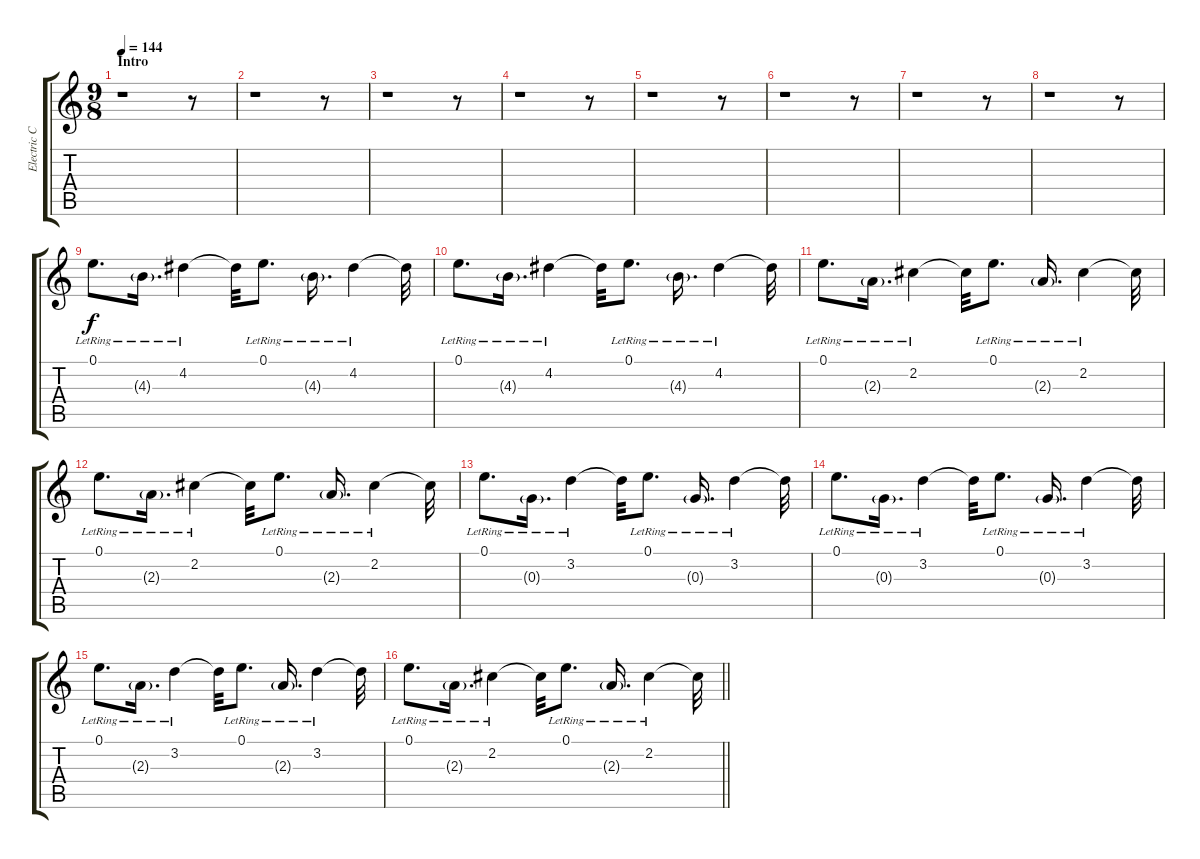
\track ("Electric Clean (MIDI!)" "Electric C") {instrument electricguitarclean}
\staff {score tabs}
\tuning (E4 B3 G3 D3 A2 E2) {hide}
\ts (9 8)
\section ("" "Intro")
\tempo 144
\clef g2
\ks c
r.1{dy f instrument electricguitarclean} r.8 |
r.1 r.8 |
r.1 r.8 |
r.1 r.8 |
r.1 r.8 |
r.1 r.8 |
r.1 r.8 |
r.1 r.8 |
0.1{lr}.8{d} 4.3{g lr}.16{d} 4.2{lr}.4 4.2{t}.32 0.1{lr}.8{d} 4.3{g lr}.16{d} 4.2{lr}.4 4.2{t}.32 |
0.1{lr}.8{d} 4.3{g lr}.16{d} 4.2{lr}.4 4.2{t}.32 0.1{lr}.8{d} 4.3{g lr}.16{d} 4.2{lr}.4 4.2{t}.32 |
0.1{lr}.8{d} 2.3{g lr}.16{d} 2.2{lr}.4 2.2{t}.32 0.1{lr}.8{d} 2.3{g lr}.16{d} 2.2{lr}.4 2.2{t}.32 |
0.1{lr}.8{d} 2.3{g lr}.16{d} 2.2{lr}.4 2.2{t}.32 0.1{lr}.8{d} 2.3{g lr}.16{d} 2.2{lr}.4 2.2{t}.32 |
0.1{lr}.8{d} 0.3{g lr}.16{d} 3.2{lr}.4 3.2{t}.32 0.1{lr}.8{d} 0.3{g lr}.16{d} 3.2{lr}.4 3.2{t}.32 |
0.1{lr}.8{d} 0.3{g lr}.16{d} 3.2{lr}.4 3.2{t}.32 0.1{lr}.8{d} 0.3{g lr}.16{d} 3.2{lr}.4 3.2{t}.32 |
0.1{lr}.8{d} 2.3{g lr}.16{d} 3.2{lr}.4 3.2{t}.32 0.1{lr}.8{d} 2.3{g lr}.16{d} 3.2{lr}.4 3.2{t}.32 |
\barLineRight lightlight
0.1{lr}.8{d} 2.3{g lr}.16{d} 2.2{lr}.4 2.2{t}.32 0.1{lr}.8{d} 2.3{g lr}.16{d} 2.2{lr}.4 2.2{t}.32
